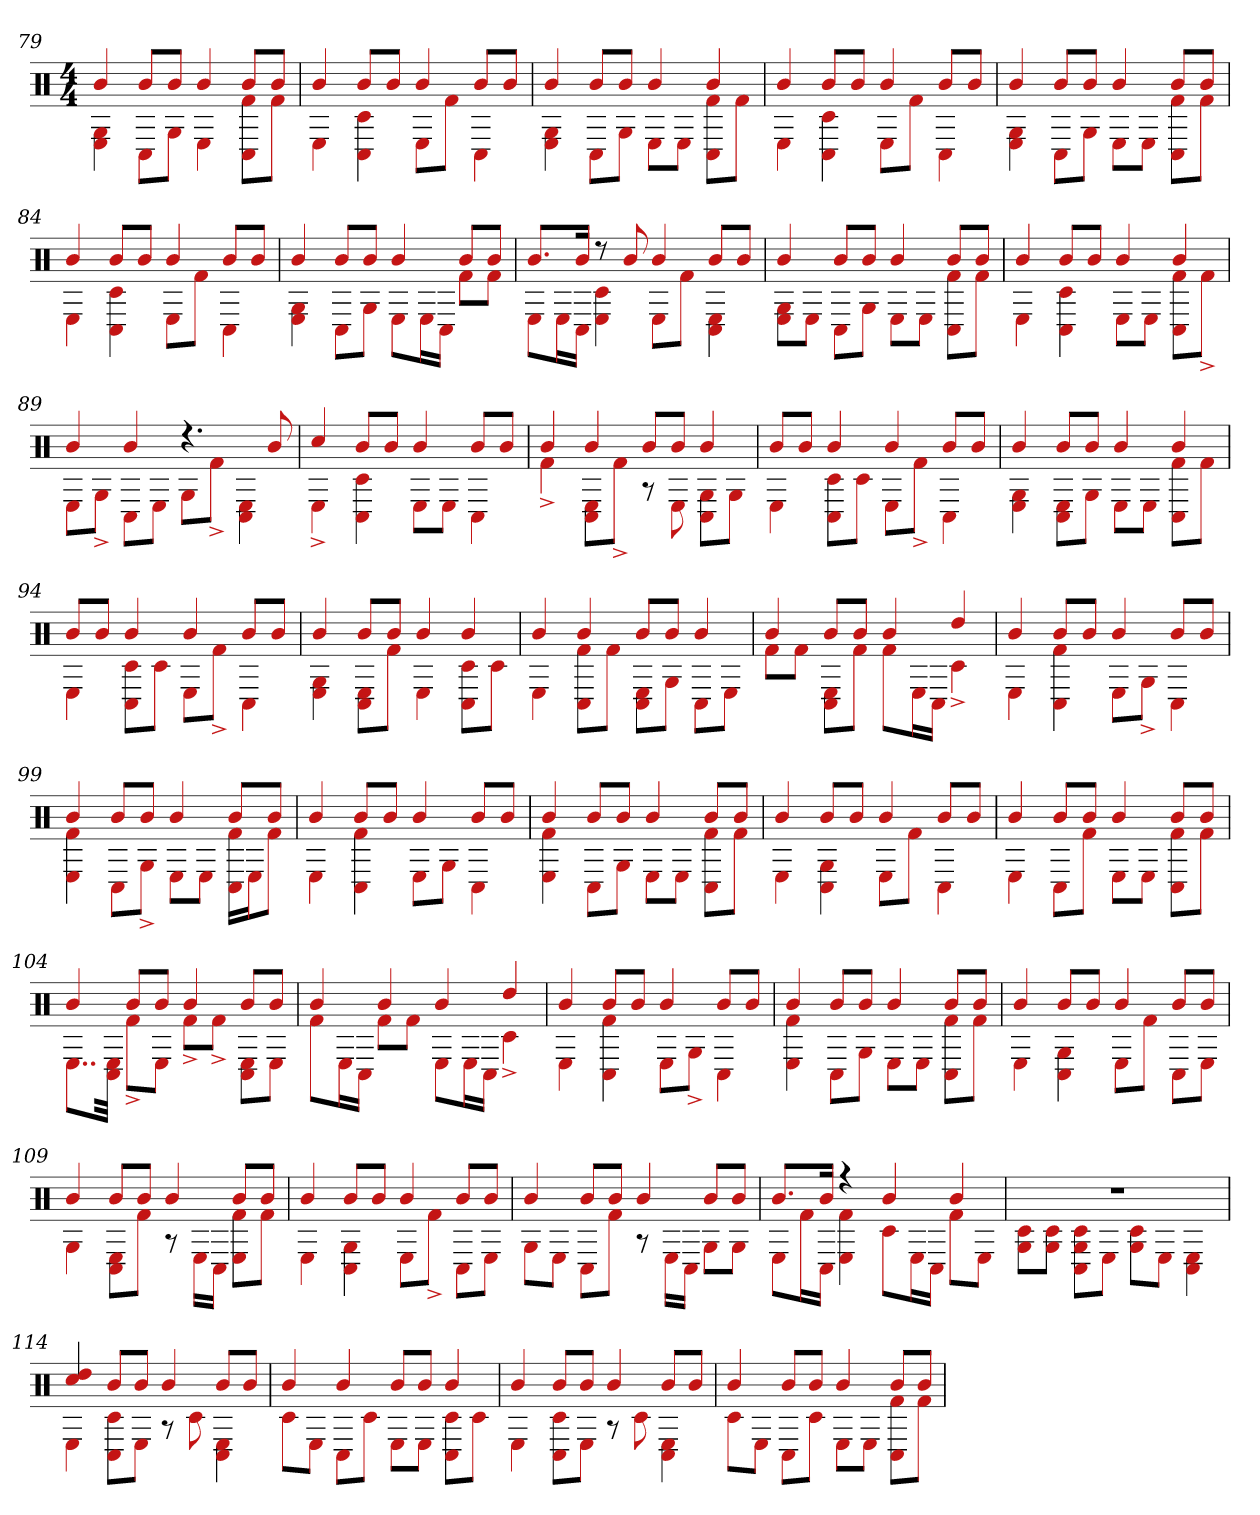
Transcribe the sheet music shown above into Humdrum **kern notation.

**kern
*part1
*staff1
*clefX
*k[]
*M4/4
=79
*^
4b	4E 4G
8bL	8C#L
8bJ	8GJ
4b	4E
8bL	8C# 8f#L
8bJ	8f#J
=80	=80
4b	4E
8bL	4c# 4C#
8bJ	.
4b	8EL
.	8f#J
8bL	4C#
8bJ	.
=81	=81
4b	4E 4G
8bL	8C#L
8bJ	8GJ
4b	8EL
.	8EJ
4b	8f# 8C#L
.	8f#J
=82	=82
4b	4E
8bL	4C# 4c#
8bJ	.
4b	8EL
.	8f#J
8bL	4C#
8bJ	.
=83	=83
4b	4E 4G
8bL	8C#L
8bJ	8GJ
4b	8EL
.	8EJ
8bL	8C# 8f#L
8bJ	8f#J
=84	=84
4b	4E
8bL	4C# 4c#
8bJ	.
4b	8EL
.	8f#J
8bL	4C#
8bJ	.
=85	=85
4b	4E 4G
8bL	8C#L
8bJ	8GJ
4b	8EL
.	16EL
.	16C#JJ
8bL	8f#L
8bJ	8f#J
=86	=86
8.bL	8EL
.	16EL
16bJk	16C#JJ
8r	4c# 4E
8b	.
4b	8EL
.	8f#J
8bL	4C# 4E
8bJ	.
=87	=87
4b	8E 8GL
.	8EJ
8bL	8C#L
8bJ	8GJ
4b	8EL
.	8EJ
8bL	8C# 8f#L
8bJ	8f#J
=88	=88
4b	4E
8bL	4C# 4c#
8bJ	.
4b	8EL
.	8EJ
4b	8C# 8f#L
.	8f#^J
=89	=89
4b	8EL
.	8G^J
4b	8C#L
.	8EJ
4.r	8GL
.	8f#^J
.	4E 4C#
8b	.
=90	=90
4cc#	4E^
8bL	4c# 4C#
8bJ	.
4b	8EL
.	8EJ
8bL	4C#
8bJ	.
=91	=91
4b	4f#^
4b	8E 8C#L
.	8f#^J
8bL	8r
8bJ	8E
4b	8C# 8GL
.	8GJ
=92	=92
8bL	4E
8bJ	.
4b	8C# 8c#L
.	8c#J
4b	8EL
.	8f#^J
8bL	4C#
8bJ	.
=93	=93
4b	4E 4G
8bL	8C# 8EL
8bJ	8GJ
4b	8EL
.	8EJ
4b	8C# 8f#L
.	8f#J
=94	=94
8bL	4E
8bJ	.
4b	8c# 8C#L
.	8c#J
4b	8EL
.	8f#^J
8bL	4C#
8bJ	.
=95	=95
4b	4E 4G
8bL	8E 8C#L
8bJ	8f#J
4b	4E
4b	8c# 8C#L
.	8c#J
=96	=96
4b	4E
4b	8C# 8f#L
.	8f#J
8bL	8E 8C#L
8bJ	8GJ
4b	8C#L
.	8EJ
=97	=97
4b	8f#L
.	8f#J
8bL	8E 8C#L
8bJ	8f#J
4b	8f#L
.	16EL
.	16C#JJ
4dd	4c#^
=98	=98
4b	4E
8bL	4C# 4f#
8bJ	.
4b	8EL
.	8G^J
8bL	4C#
8bJ	.
=99	=99
4b	4E 4f#
8bL	8C#L
8bJ	8G^J
4b	8EL
.	8EJ
8bL	16f# 16C#LL
.	16EJ
8bJ	8f#J
=100	=100
4b	4E
8bL	4f# 4C#
8bJ	.
4b	8EL
.	8GJ
8bL	4C#
8bJ	.
=101	=101
4b	4E 4f#
8bL	8C#L
8bJ	8GJ
4b	8EL
.	8EJ
8bL	8C# 8f#L
8bJ	8f#J
=102	=102
4b	4E
8bL	4C# 4G
8bJ	.
4b	8EL
.	8f#J
8bL	4C#
8bJ	.
=103	=103
4b	4E
8bL	8C#L
8bJ	8f#J
4b	8EL
.	8EJ
8bL	8C# 8f#L
8bJ	8f#J
=104	=104
4b	8..EL
.	32E 32C#Jkk
8bL	8f#^L
8bJ	8EJ
4b	8f#^L
.	8f#^J
8bL	8E 8C#L
8bJ	8EJ
=105	=105
4b	8f#L
.	16EL
.	16C#JJ
4b	8f#L
.	8f#J
4b	8EL
.	16EL
.	16C#JJ
4dd	4c#^
=106	=106
4b	4E
8bL	4C# 4f#
8bJ	.
4b	8EL
.	8G^J
8bL	4C#
8bJ	.
=107	=107
4b	4E 4f#
8bL	8C#L
8bJ	8GJ
4b	8EL
.	8EJ
8bL	8C# 8f#L
8bJ	8f#J
=108	=108
4b	4E
8bL	4C# 4G
8bJ	.
4b	8EL
.	8f#J
8bL	8C#L
8bJ	8EJ
=109	=109
4b	4G
8bL	8E 8C#L
8bJ	8f#J
4b	8r
.	16ELL
.	16C#JJ
8bL	8f# 8EL
8bJ	8f#J
=110	=110
4b	4E
8bL	4C# 4G
8bJ	.
4b	8EL
.	8f#^J
8bL	8C#L
8bJ	8EJ
=111	=111
4b	8GL
.	8EJ
8bL	8C#L
8bJ	8f#J
4b	8r
.	16ELL
.	16C#JJ
8bL	8GL
8bJ	8GJ
=112	=112
8.bL	8EL
.	16f#L
16bJk	16C#JJ
4r	4f# 4E
4b	8c#L
.	16EL
.	16C#JJ
4b	8f#L
.	8EJ
=113	=113
1r	8G 8c#L
.	8G 8c#J
.	8C# 8G 8c#L
.	8EJ
.	8G 8c#L
.	8EJ
.	4C# 4E
=114	=114
4dd 4cc#	4E
8bL	8c# 8C#L
8bJ	8EJ
4b	8r
.	8c#
8bL	4E 4C#
8bJ	.
=115	=115
4b	8c#L
.	8EJ
4b	8C#L
.	8c#J
8bL	8EL
8bJ	8EJ
4b	8c# 8C#L
.	8c#J
=116	=116
4b	4E
8bL	8c# 8C#L
8bJ	8EJ
4b	8r
.	8c#
8bL	4E 4C#
8bJ	.
=117	=117
4b	8c#L
.	8EJ
8bL	8C#L
8bJ	8c#J
4b	8EL
.	8EJ
8bL	8C# 8f#L
8bJ	8f#J
*v	*v
=
*-
